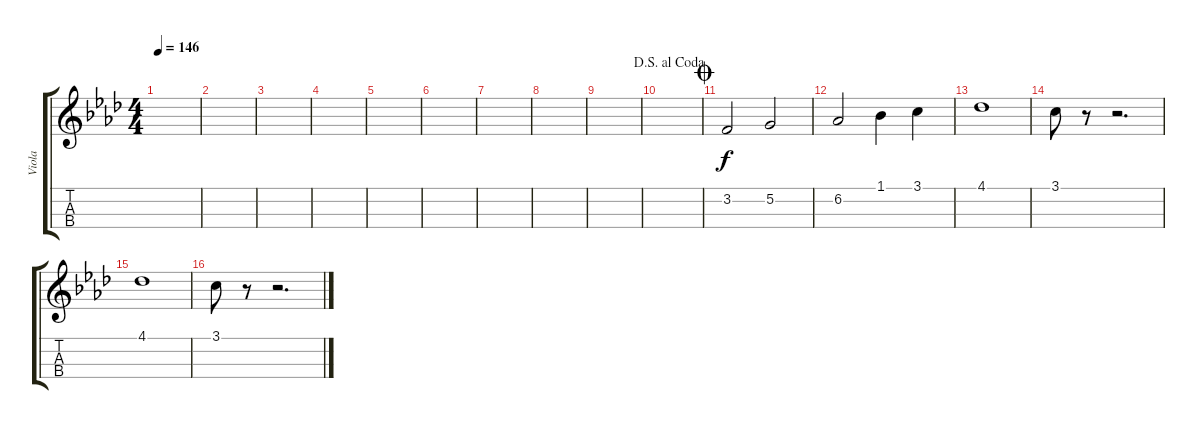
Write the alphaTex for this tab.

\track ("Viola" "Viola") {instrument viola}
\staff {score tabs}
\tuning (A4 D4 G3 C3) {hide}
\ts (4 4)
\tempo 146
\clef g2
\ks fminor
|
|
|
|
|
|
|
|
|
\jump dalsegnoalcoda
|
\jump coda
3.2.2{dy f} 5.2.2 |
6.2.2 1.1.4 3.1.4 |
4.1.1 |
3.1.8 r.8 r.2{d} |
4.1.1 |
3.1.8 r.8 r.2{d}
